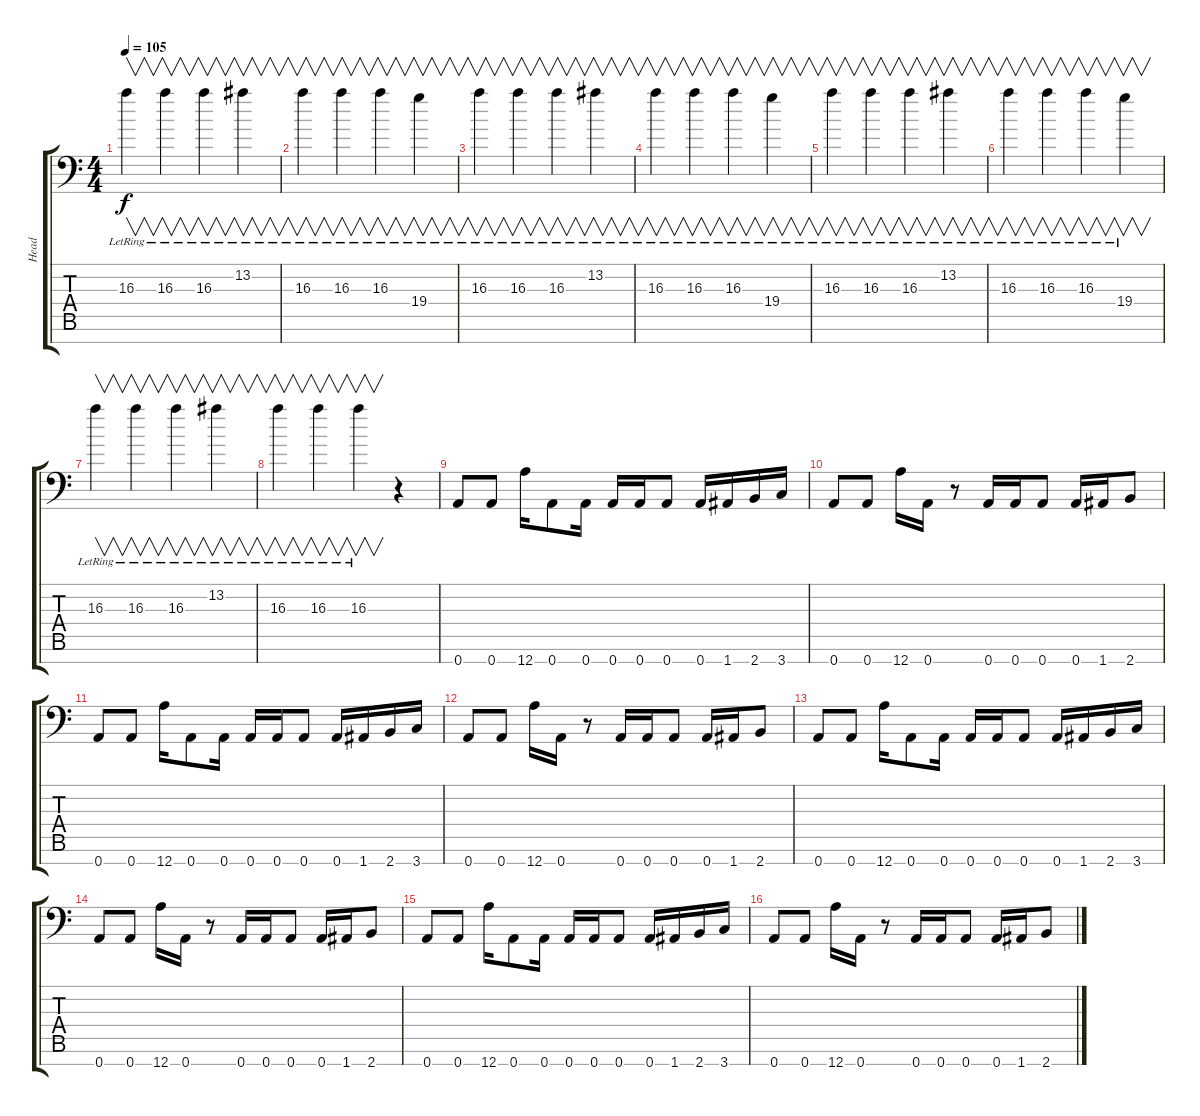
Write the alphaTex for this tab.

\track ("Head" "Head") {instrument distortionguitar}
\staff {score tabs}
\tuning (D4 A3 F3 C3 G2 D2 A1) {hide}
\ts (4 4)
\tempo 105
\clef f4
\ks c
16.3{lr}.4{v dy f volume 11 instrument electricguitarjazz} 16.3{lr}.4{v} 16.3{lr}.4{v} 13.2{lr}.4{v} |
16.3{lr}.4{v} 16.3{lr}.4{v} 16.3{lr}.4{v} 19.4{lr}.4{v} |
16.3{lr}.4{v volume 11 instrument electricguitarjazz} 16.3{lr}.4{v} 16.3{lr}.4{v} 13.2{lr}.4{v} |
16.3{lr}.4{v} 16.3{lr}.4{v} 16.3{lr}.4{v} 19.4{lr}.4{v} |
16.3{lr}.4{v volume 11 instrument electricguitarjazz} 16.3{lr}.4{v} 16.3{lr}.4{v} 13.2{lr}.4{v} |
16.3{lr}.4{v} 16.3{lr}.4{v} 16.3{lr}.4{v} 19.4{lr}.4{v} |
16.3{lr}.4{v volume 11 instrument electricguitarjazz} 16.3{lr}.4{v} 16.3{lr}.4{v} 13.2{lr}.4{v} |
16.3{lr}.4{v} 16.3{lr}.4{v} 16.3{lr}.4{v} r.4 |
0.7.8{volume 16 instrument distortionguitar} 0.7.8 12.7.16 0.7.8 0.7.16 0.7.16 0.7.16 0.7.8 0.7.16 1.7.16 2.7.16 3.7.16 |
0.7.8 0.7.8 12.7.16 0.7.16 r.8 0.7.16 0.7.16 0.7.8 0.7.16 1.7.16 2.7.8 |
0.7.8 0.7.8 12.7.16 0.7.8 0.7.16 0.7.16 0.7.16 0.7.8 0.7.16 1.7.16 2.7.16 3.7.16 |
0.7.8 0.7.8 12.7.16 0.7.16 r.8 0.7.16 0.7.16 0.7.8 0.7.16 1.7.16 2.7.8 |
0.7.8 0.7.8 12.7.16 0.7.8 0.7.16 0.7.16 0.7.16 0.7.8 0.7.16 1.7.16 2.7.16 3.7.16 |
0.7.8 0.7.8 12.7.16 0.7.16 r.8 0.7.16 0.7.16 0.7.8 0.7.16 1.7.16 2.7.8 |
0.7.8 0.7.8 12.7.16 0.7.8 0.7.16 0.7.16 0.7.16 0.7.8 0.7.16 1.7.16 2.7.16 3.7.16 |
0.7.8 0.7.8 12.7.16 0.7.16 r.8 0.7.16 0.7.16 0.7.8 0.7.16 1.7.16 2.7.8
